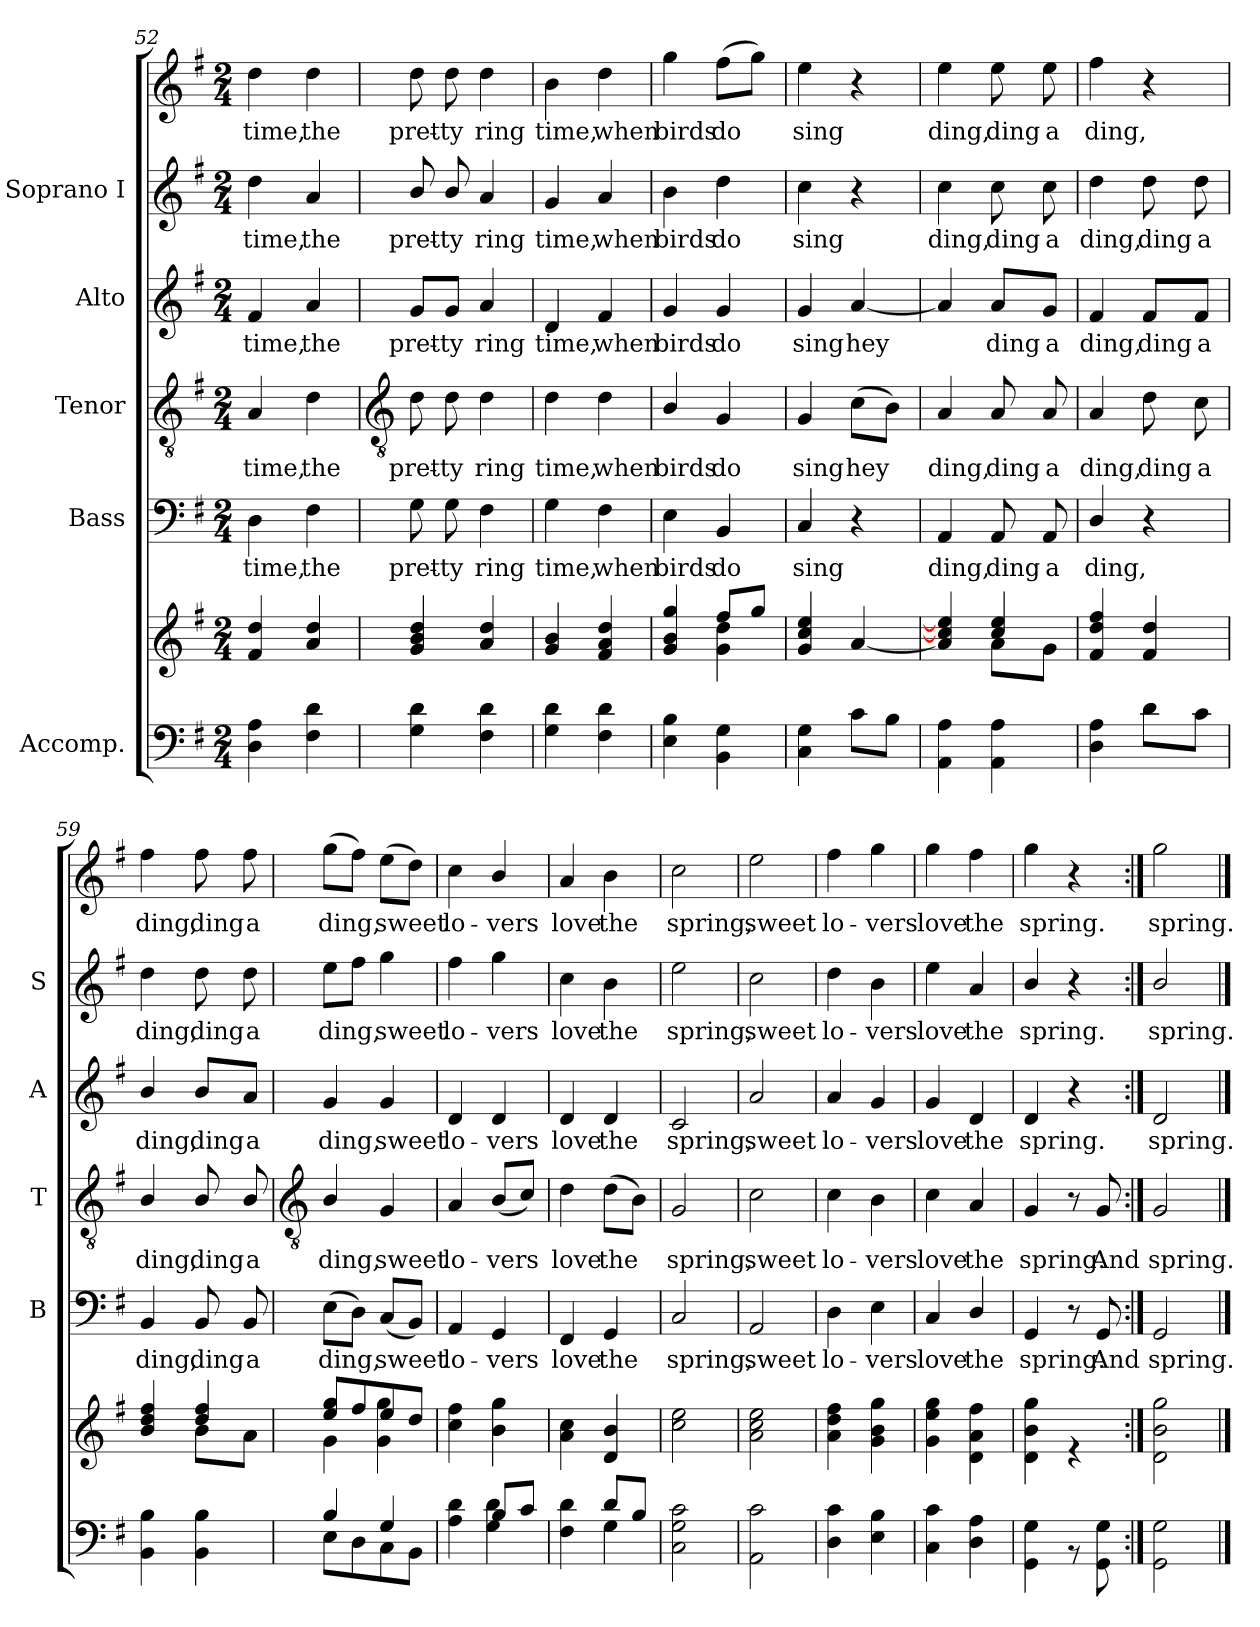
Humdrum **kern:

**kern	**kern	**kern	**text	**kern	**text	**kern	**text	**kern	**text	**kern	**text
*part5	*part5	*part4	*part4	*part3	*part3	*part2	*part2	*part1	*part1	*part1	*part1
*staff7	*staff6	*staff5	*staff5	*staff4	*staff4	*staff3	*staff3	*staff2	*staff2	*staff1	*staff1
*I"Accomp.	*	*I"Bass	*	*I"Tenor	*	*I"Alto	*	*I"Soprano I	*	*	*
*	*	*I'B	*	*I'T	*	*I'A	*	*I'S	*	*	*
*clefF4	*clefG2	*clefF4	*	*clefGv2	*	*clefG2	*	*clefG2	*	*clefG2	*
*k[f#]	*k[f#]	*k[f#]	*	*k[f#]	*	*k[f#]	*	*k[f#]	*	*k[f#]	*
*G:	*G:	*G:	*	*G:	*	*G:	*	*G:	*	*G:	*
*M2/4	*M2/4	*M2/4	*	*M2/4	*	*M2/4	*	*M2/4	*	*M2/4	*
=52	=52	=52	=52	=52	=52	=52	=52	=52	=52	=52	=52
*	*^	*	*	*	*	*	*	*	*	*	*
!	!	!	!	!LO:LY:b	!	!LO:LY:b	!	!LO:LY:b	!	!LO:LY:b	!	!LO:LY:b
4D 4A	4f#/ 4dd/	2ryy	4D	time,	4A	time,	4f#	time,	4dd	time,	4dd	time,
!	!	!	!	!LO:LY:b	!	!LO:LY:b	!	!LO:LY:b	!	!LO:LY:b	!	!LO:LY:b
4F# 4d	4a/ 4dd/	.	4F#	the	4d	the	4a	the	4a	the	4dd	the
!!LO:LB:g=z
=53	=53	=53	=53	=53	=53	=53	=53	=53	=53	=53	=53	=53
*	*	*	*	*	*clefGv2	*	*	*	*	*	*	*
!	!	!	!	!LO:LY:b	!	!LO:LY:b	!	!LO:LY:b	!	!LO:LY:b	!	!LO:LY:b
4G 4d	4g/ 4b/ 4dd/	4ryy	8G	pret-	8d	pret-	8g/L	pret-	8b/	pret-	8dd	pret-
!	!	!	!	!LO:LY:b	!	!LO:LY:b	!	!LO:LY:b	!	!LO:LY:b	!	!LO:LY:b
.	.	.	8G	-ty	8d	-ty	8g/J	-ty	8b/	-ty	8dd	-ty
!	!	!	!	!LO:LY:b	!	!LO:LY:b	!	!LO:LY:b	!	!LO:LY:b	!	!LO:LY:b
4F# 4d	4a/ 4dd/	4ryy	4F#	ring	4d	ring	4a	ring	4a	ring	4dd	ring
=54	=54	=54	=54	=54	=54	=54	=54	=54	=54	=54	=54	=54
!	!	!	!	!LO:LY:b	!	!LO:LY:b	!	!LO:LY:b	!	!LO:LY:b	!	!LO:LY:b
4G 4d	4g/ 4b/	4ryy	4G	time,	4d	time,	4d	time,	4g	time,	4b	time,
!	!	!	!	!LO:LY:b	!	!LO:LY:b	!	!LO:LY:b	!	!LO:LY:b	!	!LO:LY:b
4F# 4d	4f#/ 4a/ 4dd/	4ryy	4F#	when	4d	when	4f#	when	4a	when	4dd	when
=55	=55	=55	=55	=55	=55	=55	=55	=55	=55	=55	=55	=55
!	!	!	!	!LO:LY:b	!	!LO:LY:b	!	!LO:LY:b	!	!LO:LY:b	!	!LO:LY:b
4E 4B	4g/ 4b/ 4gg/	4ryy	4E	birds	4B/	birds	4g	birds	4b	birds	4gg	birds
!	!	!	!	!LO:LY:b	!	!LO:LY:b	!	!LO:LY:b	!	!LO:LY:b	!	!LO:LY:b
4BB 4G	8ff#/L	4g\ 4dd\	4BB	do	4G	do	4g	do	4dd	do	(>8ff#L	do
.	8gg/J	.	.	.	.	.	.	.	.	.	8ggJ)	.
=56	=56	=56	=56	=56	=56	=56	=56	=56	=56	=56	=56	=56
!	!	!	!	!LO:LY:b	!	!LO:LY:b	!	!LO:LY:b	!	!LO:LY:b	!	!LO:LY:b
4C 4G	4g/ 4cc/ 4ee/	4ryy	4C	sing	4G	sing	4g	sing	4cc	sing	4ee	sing
!	!	!	!	!	!	!LO:LY:b	!	!LO:LY:b	!	!	!	!
8c\L	[4a/	4ryy	4r	.	(>8cL	hey	[4a	hey	4r	.	4r	.
8B\J	.	.	.	.	8BJ)	.	.	.	.	.	.	.
=57	=57	=57	=57	=57	=57	=57	=57	=57	=57	=57	=57	=57
!	!	!	!	!LO:LY:b	!	!LO:LY:b	!	!	!	!LO:LY:b	!	!LO:LY:b
4AA 4A	4a/] 4cc/] 4ee/]	4ryy	4AA	ding,	4A	ding,	4a]	.	4cc	ding,	4ee	ding,
!	!	!	!	!LO:LY:b	!	!LO:LY:b	!	!LO:LY:b	!	!LO:LY:b	!	!LO:LY:b
4AA 4A	4cc/ 4ee/	8a\L	8AA	ding	8A	ding	8a/L	ding	8cc	ding	8ee	ding
!	!	!	!	!LO:LY:b	!	!LO:LY:b	!	!LO:LY:b	!	!LO:LY:b	!	!LO:LY:b
.	.	8g\J	8AA	a	8A	a	8g/J	a	8cc	a	8ee	a
=58	=58	=58	=58	=58	=58	=58	=58	=58	=58	=58	=58	=58
!	!	!	!	!LO:LY:b	!	!LO:LY:b	!	!LO:LY:b	!	!LO:LY:b	!	!LO:LY:b
4D 4A	4f#/ 4dd/ 4ff#/	4ryy	4D/	ding,	4A	ding,	4f#	ding,	4dd	ding,	4ff#	ding,
!	!	!	!	!	!	!LO:LY:b	!	!LO:LY:b	!	!LO:LY:b	!	!
8d\L	4f#/ 4dd/	4ryy	4r	.	8d	ding	8f#/L	ding	8dd	ding	4r	.
!	!	!	!	!	!	!LO:LY:b	!	!LO:LY:b	!	!LO:LY:b	!	!
8c\J	.	.	.	.	8c	a	8f#/J	a	8dd	a	.	.
=59	=59	=59	=59	=59	=59	=59	=59	=59	=59	=59	=59	=59
!	!	!	!	!LO:LY:b	!	!LO:LY:b	!	!LO:LY:b	!	!LO:LY:b	!	!LO:LY:b
4BB 4B	4b/ 4dd/ 4ff#/	4ryy	4BB	ding,	4B/	ding,	4b/	ding,	4dd	ding,	4ff#	ding,
!	!	!	!	!LO:LY:b	!	!LO:LY:b	!	!LO:LY:b	!	!LO:LY:b	!	!LO:LY:b
4BB 4B	4dd/ 4ff#/	8b\L	8BB	ding	8B/	ding	8b/L	ding	8dd	ding	8ff#	ding
!	!	!	!	!LO:LY:b	!	!LO:LY:b	!	!LO:LY:b	!	!LO:LY:b	!	!LO:LY:b
.	.	8a\J	8BB	a	8B/	a	8a/J	a	8dd	a	8ff#	a
!!LO:LB:g=z
=60	=60	=60	=60	=60	=60	=60	=60	=60	=60	=60	=60	=60
*	*	*	*	*	*clefGv2	*	*	*	*	*	*	*
*^	*	*	*	*	*	*	*	*	*	*	*	*
!	!	!	!	!	!LO:LY:b	!	!LO:LY:b	!	!LO:LY:b	!	!LO:LY:b	!	!LO:LY:b
4B/	8E\L	8ee/ 8gg/L	4g\	(>8EL	ding,	4B/	ding,	4g	ding,	8eeL	ding,	(>8ggL	ding,
.	8D\	8ff#/	.	8DJ)	.	.	.	.	.	8ff#J	.	8ff#J)	.
!	!	!	!	!	!LO:LY:b	!	!LO:LY:b	!	!LO:LY:b	!	!LO:LY:b	!	!LO:LY:b
4G/	8C\	8ee/	4g\ 4gg\	(<8CL	sweet	4G	sweet	4g	sweet	4gg	sweet	(>8eeL	sweet
.	8BB\J	8dd/J	.	8BBJ)	.	.	.	.	.	.	.	8ddJ)	.
=61	=61	=61	=61	=61	=61	=61	=61	=61	=61	=61	=61	=61	=61
!	!	!	!	!	!LO:LY:b	!	!LO:LY:b	!	!LO:LY:b	!	!LO:LY:b	!	!LO:LY:b
4ryy	4A\ 4d\	2ryy	4cc\ 4ff#\	4AA	lo-	4A	lo-	4d	lo-	4ff#	lo-	4cc	lo-
!	!	!	!	!	!LO:LY:b	!	!LO:LY:b	!	!LO:LY:b	!	!LO:LY:b	!	!LO:LY:b
8B/L	4G\ 4d\	.	4b\ 4gg\	4GG	-vers	(<8B/L	-vers	4d	-vers	4gg	-vers	4b/	-vers
8c/J	.	.	.	.	.	8c/J)	.	.	.	.	.	.	.
=62	=62	=62	=62	=62	=62	=62	=62	=62	=62	=62	=62	=62	=62
!	!	!	!	!	!LO:LY:b	!	!LO:LY:b	!	!LO:LY:b	!	!LO:LY:b	!	!LO:LY:b
4ryy	4F#\ 4d\	2ryy	4a\ 4cc\	4FF#	love	4d	love	4d	love	4cc	love	4a	love
!	!	!	!	!	!LO:LY:b	!	!LO:LY:b	!	!LO:LY:b	!	!LO:LY:b	!	!LO:LY:b
8d/L	4G\	.	4d/ 4b/	4GG	the	(>8dL	the	4d	the	4b	the	4b\	the
8B/J	.	.	.	.	.	8BJ)	.	.	.	.	.	.	.
=63	=63	=63	=63	=63	=63	=63	=63	=63	=63	=63	=63	=63	=63
!	!	!	!	!	!LO:LY:b	!	!LO:LY:b	!	!LO:LY:b	!	!LO:LY:b	!	!LO:LY:b
2ryy	2C\ 2G\ 2c\	2ryy	2cc\ 2ee\	2C	spring,	2G	spring,	2c	spring,	2ee	spring,	2cc	spring,
=64	=64	=64	=64	=64	=64	=64	=64	=64	=64	=64	=64	=64	=64
!	!	!	!	!	!LO:LY:b	!	!LO:LY:b	!	!LO:LY:b	!	!LO:LY:b	!	!LO:LY:b
2ryy	2AA\ 2c\	2ryy	2a\ 2cc\ 2ee\	2AA	sweet	2c	sweet	2a	sweet	2cc	sweet	2ee	sweet
=65	=65	=65	=65	=65	=65	=65	=65	=65	=65	=65	=65	=65	=65
!	!	!	!	!	!LO:LY:b	!	!LO:LY:b	!	!LO:LY:b	!	!LO:LY:b	!	!LO:LY:b
2ryy	4D\ 4c\	2ryy	4a\ 4dd\ 4ff#\	4D	lo-	4c	lo-	4a	lo-	4dd	lo-	4ff#	lo-
!	!	!	!	!	!LO:LY:b	!	!LO:LY:b	!	!LO:LY:b	!	!LO:LY:b	!	!LO:LY:b
.	4E\ 4B\	.	4g\ 4b\ 4gg\	4E	-vers	4B	-vers	4g	-vers	4b	-vers	4gg	-vers
=66	=66	=66	=66	=66	=66	=66	=66	=66	=66	=66	=66	=66	=66
!	!	!	!	!	!LO:LY:b	!	!LO:LY:b	!	!LO:LY:b	!	!LO:LY:b	!	!LO:LY:b
2ryy	4C\ 4c\	2ryy	4g\ 4ee\ 4gg\	4C	love	4c	love	4g	love	4ee	love	4gg	love
!	!	!	!	!	!LO:LY:b	!	!LO:LY:b	!	!LO:LY:b	!	!LO:LY:b	!	!LO:LY:b
.	4D\ 4A\	.	4d\ 4a\ 4ff#\	4D/	the	4A	the	4d	the	4a	the	4ff#	the
=67	=67	=67	=67	=67	=67	=67	=67	=67	=67	=67	=67	=67	=67
!	!	!	!	!	!LO:LY:b	!	!LO:LY:b	!	!LO:LY:b	!	!LO:LY:b	!	!LO:LY:b
2ryy	4GG\ 4G\	2ryy	4d\ 4b\ 4gg\	4GG	spring.	4G	spring.	4d	spring.	4b/	spring.	4gg	spring.
.	8r	.	4r	8r	.	8r	.	4r	.	4r	.	4r	.
!	!	!	!	!	!LO:LY:b	!	!LO:LY:b	!	!	!	!	!	!
.	8GG\ 8G\	.	.	8GG	And	8G	And	.	.	.	.	.	.
=68:|!	=68:|!	=68:|!	=68:|!	=68:|!	=68:|!	=68:|!	=68:|!	=68:|!	=68:|!	=68:|!	=68:|!	=68:|!	=68:|!
!	!	!	!	!	!LO:LY:b	!	!LO:LY:b	!	!LO:LY:b	!	!LO:LY:b	!	!LO:LY:b
2ryy	2GG\ 2G\	2ryy	2d\ 2b\ 2gg\	2GG	spring.	2G	spring.	2d	spring.	2b/	spring.	2gg	spring.
*v	*v	*	*	*	*	*	*	*	*	*	*	*	*
*	*v	*v	*	*	*	*	*	*	*	*	*	*
==	==	==	==	==	==	==	==	==	==	==	==
*-	*-	*-	*-	*-	*-	*-	*-	*-	*-	*-	*-
